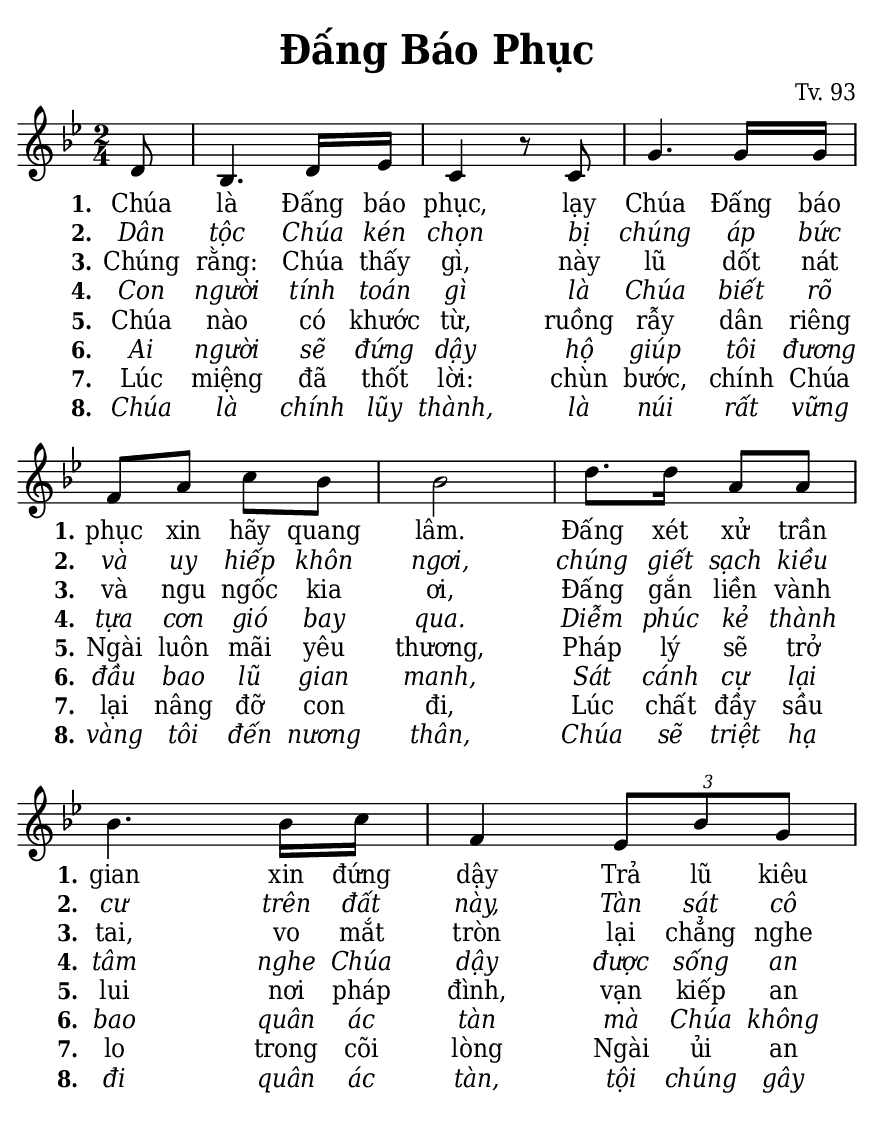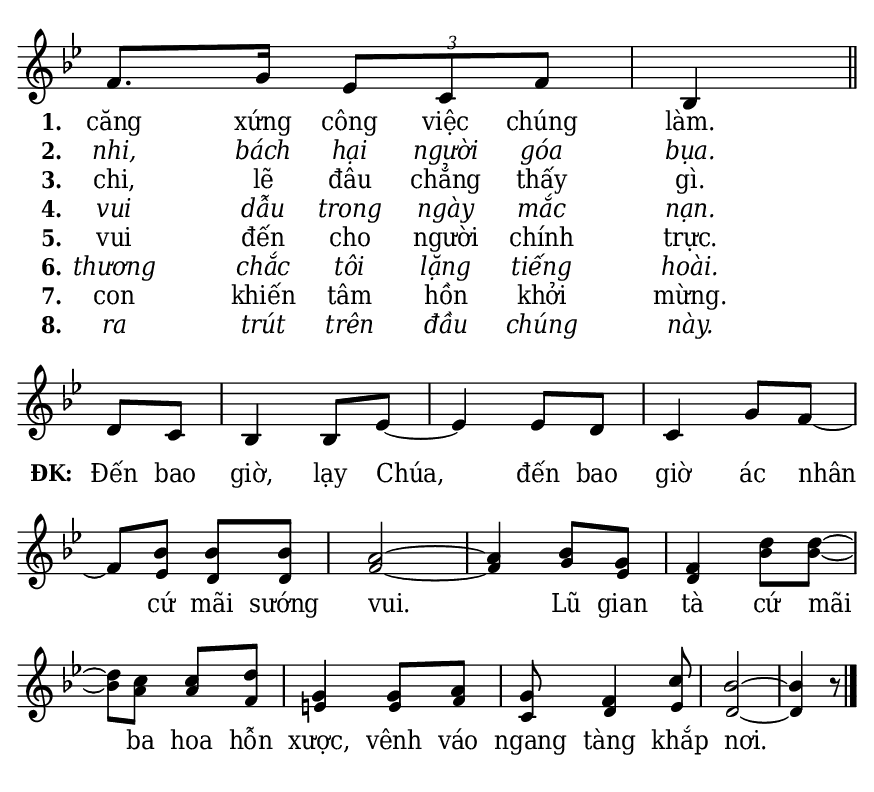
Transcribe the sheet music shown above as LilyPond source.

% Cài đặt chung\
\version "2.22.1"
\include "english.ly"

\header {
  title = \markup { \fontsize #1 "Đấng Báo Phục" }
  composer = "Tv. 93"
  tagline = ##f
}

% Nhạc phiên khúc
nhacPhienKhucSop = \relative c' {
  \partial 8 d8 |
  bf4. d16 ef |
  c4 r8 c |
  g'4. g16 g |
  f8 a c bf |
  bf2 |
  d8. d16 a8 a |
  bf4. bf16 c |
  f,4 \tuplet 3/2 { ef8 bf' g } |
  f8. g16 \tuplet 3/2 { ef8 c f } |
  bf,4 \bar "||" \break
  
  <> \tweak extra-offset #'(-7.5 . -2.3) _\markup { \bold "ĐK:" }
  d8 c |
  bf4 bf8 ef ~ |
  ef4 ef8 d |
  c4 g'8 f ~ |
  f bf bf bf |
  a2 ~ |
  a4 bf8 g |
  f4 d'8 d ~ |
  d c c d |
  g,4 g8 a |
  g f4 c'8 |
  bf2 ~ |
  bf4 r8 \bar "|."
}

nhacPhienKhucAlto = \relative c' {
  r8 |
  R2*9
  r4
  d8 c |
  bf4 bf8 ef ~ |
  ef4 ef8 d |
  c4 g'8 f ~ |
  f ef d d |
  f2 ~ |
  f4 g8 ef |
  d4 bf'8 bf ~ |
  bf a a f |
  e!4 e8 f |
  c d4 ef8 |
  d2 ~ |
  d4 r8
}

% Lời phiên khúc
loiPhienKhucSop = \lyrics {
  <<
    {
      \set stanza = "1."
      Chúa là Đấng báo phục,
      lạy Chúa Đấng báo phục xin hãy quang lâm.
      Đấng xét xử trần gian xin đứng dậy
      Trả lũ kiêu căng xứng công việc chúng làm.
    }
    \new Lyrics {
	    \set associatedVoice = "beSop"
	    \set stanza = "2."
      \override Lyrics.LyricText.font-shape = #'italic
	    Dân tộc Chúa kén chọn bị chúng áp bức
	    và uy hiếp khôn ngơi,
	    chúng giết sạch kiều cư trên đất này,
	    Tàn sát cô nhi, bách hại người góa bụa.
    }
    \new Lyrics {
	    \set associatedVoice = "beSop"
	    \set stanza = "3."
	    Chúng rằng: Chúa thấy gì,
	    này lũ dốt nát và ngu ngốc kia ơi,
	    Đấng gắn liền vành tai,
	    vo mắt tròn lại chẳng nghe chi,
	    lẽ đâu chẳng thấy gì.
    }
    \new Lyrics {
	    \set associatedVoice = "beSop"
	    \set stanza = "4."
      \override Lyrics.LyricText.font-shape = #'italic
	    Con người tính toán gì là Chúa biết rõ
	    tựa cơn gió bay qua.
	    Diễm phúc kẻ thành tâm nghe Chúa
	    dậy được sống an vui dẫu trong ngày mắc nạn.
    }
    \new Lyrics {
	    \set associatedVoice = "beSop"
	    \set stanza = "5."
	    Chúa nào có khước từ,
	    ruồng rẫy dân riêng Ngài luôn mãi yêu thương,
	    Pháp lý sẽ trở lui nơi pháp đình,
	    vạn kiếp an vui đến cho người chính trực.
    }
    \new Lyrics {
	    \set associatedVoice = "beSop"
	    \set stanza = "6."
      \override Lyrics.LyricText.font-shape = #'italic
	    Ai người sẽ đứng dậy hộ giúp tôi
	    đương đầu bao lũ gian manh,
	    Sát cánh cự lại bao quân ác tàn
	    mà Chúa không thương chắc tôi lặng tiếng hoài.
    }
    \new Lyrics {
	    \set associatedVoice = "beSop"
	    \set stanza = "7."
	    Lúc miệng đã thốt lời:
	    chùn bước, chính Chúa lại nâng đỡ con đi,
	    Lúc chất đầy sầu lo trong cõi lòng
	    Ngài ủi an con khiến tâm hồn khởi mừng.
    }
    \new Lyrics {
	    \set associatedVoice = "beSop"
	    \set stanza = "8."
      \override Lyrics.LyricText.font-shape = #'italic
	    Chúa là chính lũy thành,
	    là núi rất vững vàng tôi đến nương thân,
	    Chúa sẽ triệt hạ đi quân ác tàn,
	    tội chúng gây ra trút trên đầu chúng này.
    }
  >>
  %\set stanza = "ĐK:"
  \set stanza = ""
  Đến bao giờ, lạy Chúa,
  đến bao giờ ác nhân cứ mãi sướng vui.
  Lũ gian tà cứ mãi ba hoa hỗn xược,
  vênh váo ngang tàng khắp nơi.
}

% Dàn trang
\paper {
  #(set-paper-size "a5")
  top-margin = 3\mm
  bottom-margin = 3\mm
  left-margin = 3\mm
  right-margin = 3\mm
  indent = #0
  #(define fonts
	 (make-pango-font-tree "Deja Vu Serif Condensed"
	 		       "Deja Vu Serif Condensed"
			       "Deja Vu Serif Condensed"
			       (/ 20 20)))
  print-page-number = ##f
  system-system-spacing = #'((basic-distance . 0.1) (padding . 3))
  ragged-bottom = ##t
}

TongNhip = {
  \key bf \major \time 2/4
  \set Timing.beamExceptions = #'()
  \set Timing.baseMoment = #(ly:make-moment 1/4)
}

% mã nguồn cho những chức năng chưa hỗ trợ trong phiên bản lilypond hiện tại
% cung cấp bởi cộng đồng lilypond khi gửi email đến lilypond-user@gnu.org
% Đổi kích thước nốt cho bè phụ
notBePhu =
#(define-music-function (font-size music) (number? ly:music?)
   (for-some-music
     (lambda (m)
       (if (music-is-of-type? m 'rhythmic-event)
           (begin
             (set! (ly:music-property m 'tweaks)
                   (cons `(font-size . ,font-size)
                         (ly:music-property m 'tweaks)))
             #t)
           #f))
     music)
   music)

% in số phiên khúc trên mỗi dòng
#(define (add-grob-definition grob-name grob-entry)
    (set! all-grob-descriptions
          (cons ((@@ (lily) completize-grob-entry)
                 (cons grob-name grob-entry))
                all-grob-descriptions)))

#(add-grob-definition
   'StanzaNumberSpanner
   `((direction . ,LEFT)
     (font-series . bold)
     (padding . 1)
     (side-axis . ,X)
     (stencil . ,ly:text-interface::print)
     (X-offset . ,ly:side-position-interface::x-aligned-side)
     (Y-extent . ,grob::always-Y-extent-from-stencil)
     (meta . ((class . Spanner)
              (interfaces . (font-interface
                             side-position-interface
                             stanza-number-interface
                             text-interface))))))

\layout {
   \context {
     \Global
     \grobdescriptions #all-grob-descriptions
   }
   \context {
     \Score
     \remove Stanza_number_align_engraver
     \consists
       #(lambda (context)
          (let ((texts '())
                (syllables '()))
            (make-engraver
             (acknowledgers
              ((stanza-number-interface engraver grob source-engraver)
                 (set! texts (cons grob texts)))
              ((lyric-syllable-interface engraver grob source-engraver)
                 (set! syllables (cons grob syllables))))
             ((stop-translation-timestep engraver)
                (for-each
                 (lambda (text)
                   (for-each
                    (lambda (syllable)
                      (ly:pointer-group-interface::add-grob text
'side-support-elements syllable))
                    syllables))
                 texts)
                (set! syllables '())))))
   }
   \context {
     \Lyrics
     \remove Stanza_number_engraver
     \consists
       #(lambda (context)
          (let ((text #f)
                (last-stanza #f))
            (make-engraver
             ((process-music engraver)
                (let ((stanza (ly:context-property context 'stanza #f)))
                  (if (and stanza (not (equal? stanza last-stanza)))
                      (let ((column (ly:context-property context
'currentCommandColumn)))
                        (set! last-stanza stanza)
                        (if text
                            (ly:spanner-set-bound! text RIGHT column))

                        (set! text (ly:engraver-make-grob engraver
'StanzaNumberSpanner '()))
                        (ly:grob-set-property! text 'text stanza)
                        (ly:spanner-set-bound! text LEFT column)))))
             ((finalize engraver)
                (if text
                    (let ((column (ly:context-property context
'currentCommandColumn)))
                      (ly:spanner-set-bound! text RIGHT column)))))))
     \override StanzaNumberSpanner.horizon-padding = 10000
   }
}
% kết thúc mã nguồn

\score {
  \new ChoirStaff <<
    \new Staff \with {
        \consists "Merge_rests_engraver"
        printPartCombineTexts = ##f
      }
      <<
      \new Voice \TongNhip \partCombine 
        \nhacPhienKhucSop
        \notBePhu -1 { \nhacPhienKhucAlto }
      \new NullVoice = beSop \nhacPhienKhucSop
      \new Lyrics \lyricsto beSop \loiPhienKhucSop
      >>
  >>
  \layout {
    \override Lyrics.LyricSpace.minimum-distance = #1.5
    \override Score.BarNumber.break-visibility = ##(#f #f #f)
    \override Score.SpacingSpanner.uniform-stretching = ##t
  } 
}
